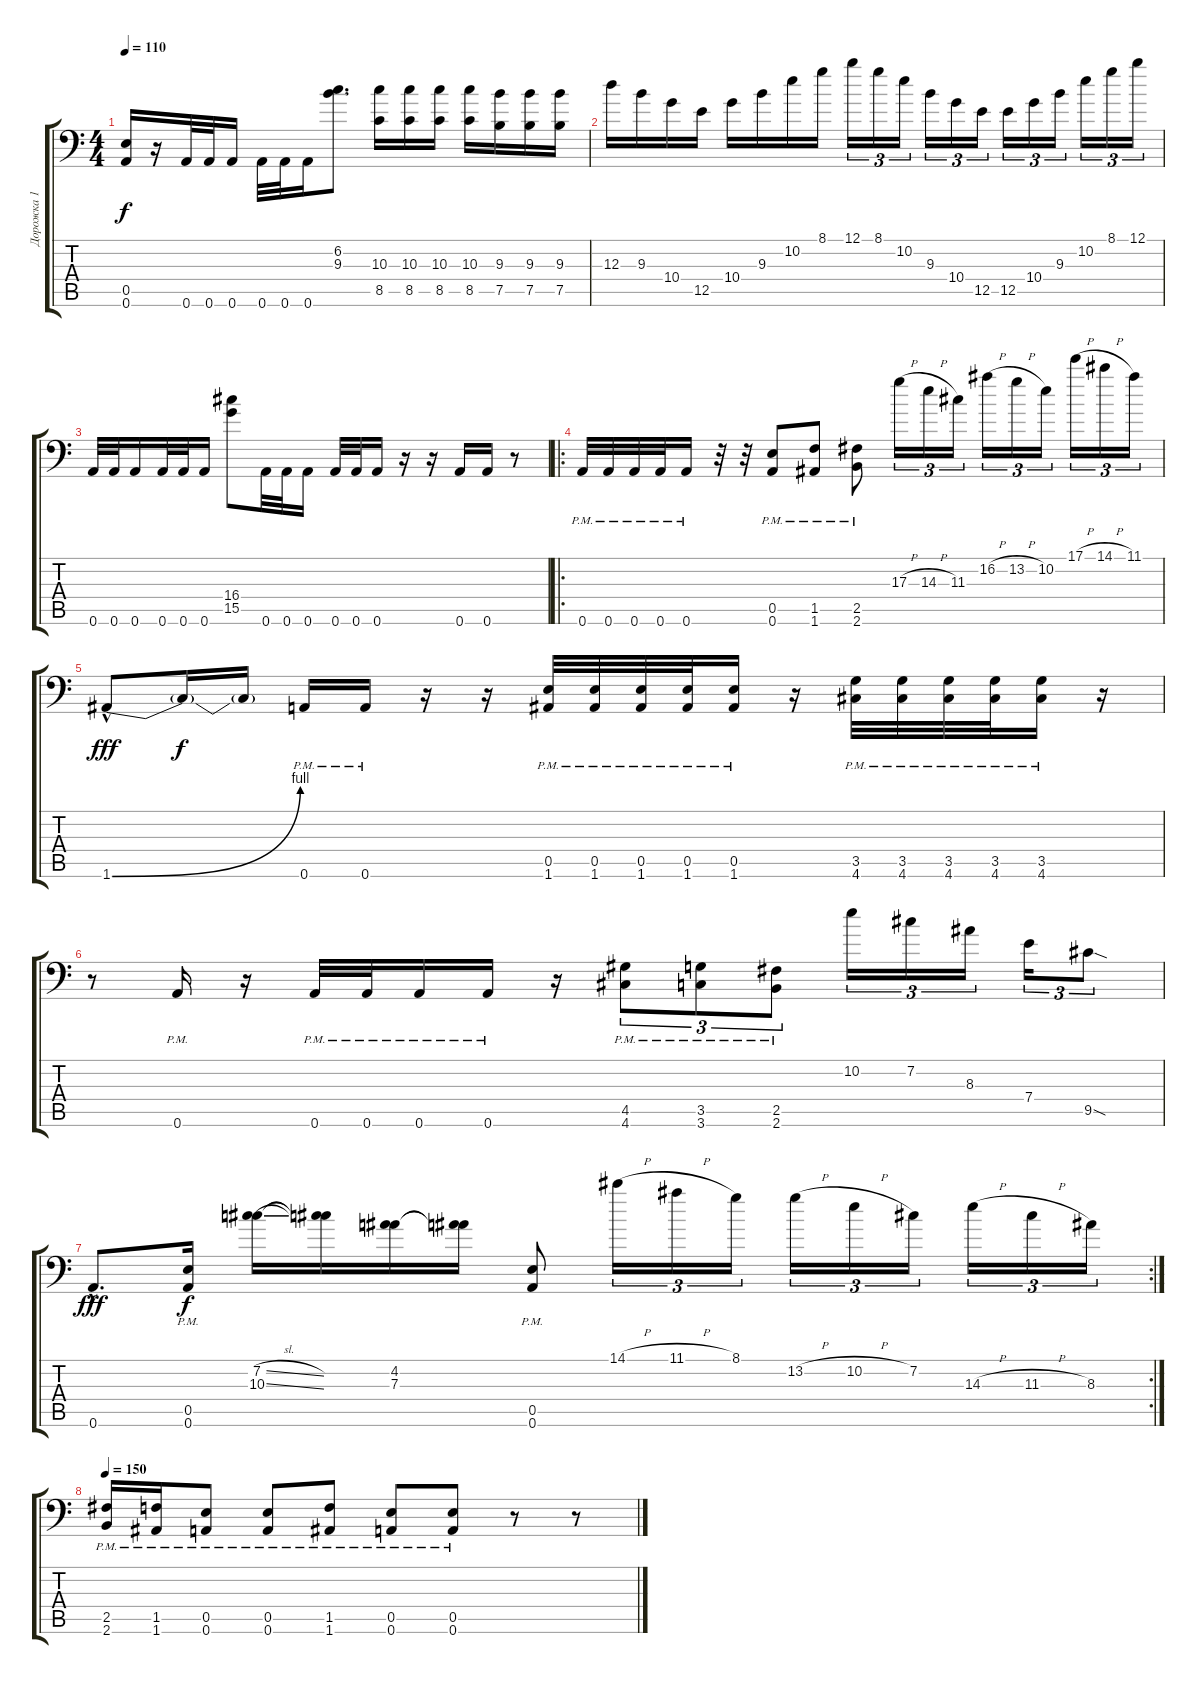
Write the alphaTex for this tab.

\track ("Дорожка 1" "Дорожка 1") {instrument overdrivenguitar}
\staff {score tabs}
\tuning (B3 Gb3 D3 A2 E2 A1) {hide}
\ts (4 4)
\tempo 110
\clef f4
\ks c
(0.5 0.6).16{dy f} r.16 0.6.32 0.6.32 0.6.16 0.6.32 0.6.32 0.6.16 (6.2 9.3).8{d} (10.3 8.5).16 (10.3 8.5).16 (10.3 8.5).16 (10.3 8.5).16 (9.3 7.5).16 (9.3 7.5).16 (9.3 7.5).16 |
12.3.16 9.3.16 10.4.16 12.5.16 10.4.16 9.3.16 10.2.16 8.1.16 12.1.16{tu (3 2)} 8.1.16{tu (3 2)} 10.2.16{tu (3 2) beam splitsecondary} 9.3.16{tu (3 2)} 10.4.16{tu (3 2)} 12.5.16{tu (3 2)} 12.5.16{tu (3 2)} 10.4.16{tu (3 2)} 9.3.16{tu (3 2) beam splitsecondary} 10.2.16{tu (3 2)} 8.1.16{tu (3 2)} 12.1.16{tu (3 2)} |
0.6.32 0.6.32 0.6.16 0.6.32 0.6.32 0.6.16 (16.4 15.5).8 0.6.32 0.6.32 0.6.16 0.6.32 0.6.32 0.6.16 r.16 r.16 0.6.16 0.6.16 r.8 |
\ro
0.6{pm}.32 0.6{pm}.32 0.6{pm}.32 0.6{pm}.32 0.6{pm}.16 r.32 r.32 (0.5{pm} 0.6{pm}).8 (1.5{pm} 1.6{pm}).8 (2.5{pm} 2.6{pm}).8 17.3{h}.16{tu (3 2)} 14.3{h}.16{tu (3 2)} 11.3.16{tu (3 2)} 16.2{h}.16{tu (3 2)} 13.2{h}.16{tu (3 2)} 10.2.16{tu (3 2) beam splitsecondary} 17.1{h}.16{tu (3 2)} 14.1{h}.16{tu (3 2)} 11.1.16{tu (3 2)} |
1.6{be (bend 0 0 60 4) hac}.8{dy fff} 1.6{t}.16{dy f} 1.6{t}.16 0.6{pm}.16 0.6{pm}.16 r.16 r.16 (0.5{pm} 1.6{pm}).32 (0.5{pm} 1.6{pm}).32 (0.5{pm} 1.6{pm}).32 (0.5{pm} 1.6{pm}).32 (0.5{pm} 1.6{pm}).16 r.16 (3.5{pm} 4.6{pm}).32 (3.5{pm} 4.6{pm}).32 (3.5{pm} 4.6{pm}).32 (3.5{pm} 4.6{pm}).32 (3.5{pm} 4.6{pm}).16 r.16 |
r.8 0.6{pm}.16 r.16 0.6{pm}.32 0.6{pm}.32 0.6{pm}.16 0.6{pm}.16 r.16 (4.5{pm} 4.6{pm}).8{tu (3 2)} (3.5{pm} 3.6{pm}).8{tu (3 2)} (2.5{pm} 2.6{pm}).8{tu (3 2)} 10.2.16{tu (3 2)} 7.2.16{tu (3 2)} 8.3.16{tu (3 2) beam splitsecondary} 7.4.16{tu (3 2)} 9.5{sod}.8{tu (3 2)} |
\rc 2
0.6{hac}.8{d dy fff} (0.5{pm} 0.6{pm}).16{dy f} (7.2{sl} 10.3{sl}).16 (7.2{t} 10.3{t}).16 (4.2 7.3).16 (4.2{t} 7.3{t}).16 (0.5{pm} 0.6{pm}).8 14.1{h}.16{tu (3 2)} 11.1{h}.16{tu (3 2)} 8.1.16{tu (3 2)} 13.2{h}.16{tu (3 2)} 10.2{h}.16{tu (3 2)} 7.2.16{tu (3 2) beam splitsecondary} 14.3{h}.16{tu (3 2)} 11.3{h}.16{tu (3 2)} 8.3.16{tu (3 2)} |
\tempo 150
(2.5{pm} 2.6{pm}).16{instrument overdrivenguitar} (1.5{pm} 1.6{pm}).16 (0.5{pm} 0.6{pm}).8 (0.5{pm} 0.6{pm}).8 (1.5{pm} 1.6{pm}).8 (0.5{pm} 0.6{pm}).8 (0.5{pm} 0.6{pm}).8 r.8 r.8
